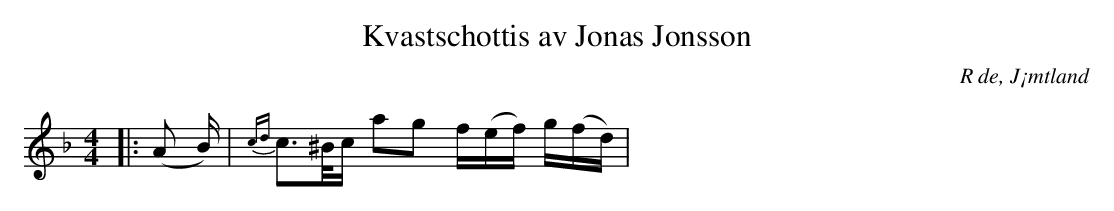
X:1
T:Kvastschottis av Jonas Jonsson
O:R de, J¡mtland
M:4/4
L:1/16
K:F
|: (A2 B) | {cd}c2>^Bc a2g2 3f(ef) 3g(fd) |
